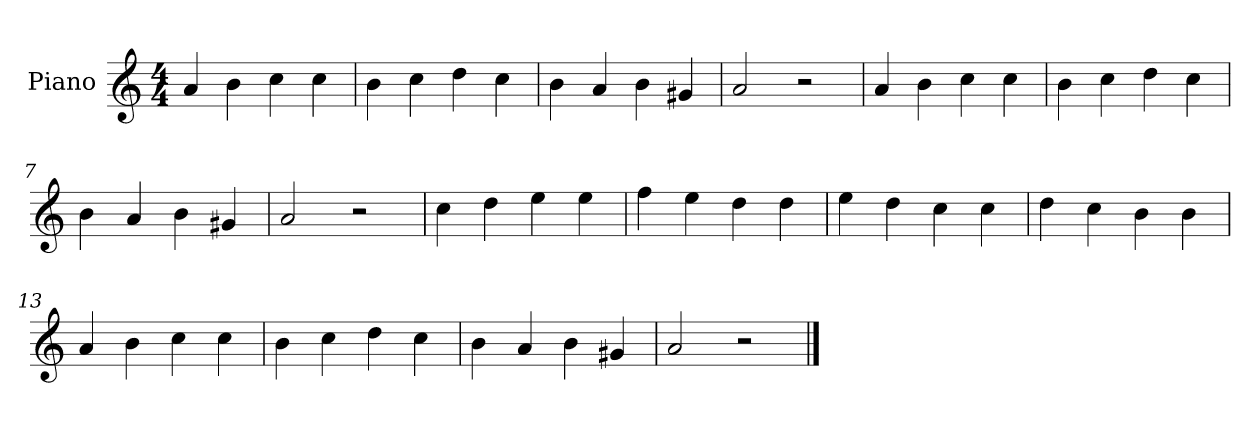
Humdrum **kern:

**kern
*part1
*staff1
*I"Piano
*I'P-no
*clefG2
*k[]
*M4/4
*MM90
=1
4a/
4b\
4cc\
4cc\
=2
4b\
4cc\
4dd\
4cc\
=3
4b\
4a/
4b\
4g#X/
=4
2a/
2r
=5
4a/
4b\
4cc\
4cc\
=6
4b\
4cc\
4dd\
4cc\
=7
4b\
4a/
4b\
4g#X/
=8
2a/
2r
=9
4cc\
4dd\
4ee\
4ee\
!!LO:LB:g=z
=10
4ff\
4ee\
4dd\
4dd\
=11
4ee\
4dd\
4cc\
4cc\
=12
4dd\
4cc\
4b\
4b\
=13
4a/
4b\
4cc\
4cc\
=14
4b\
4cc\
4dd\
4cc\
=15
4b\
4a/
4b\
4g#X/
=16
2a/
2r
==
*-
